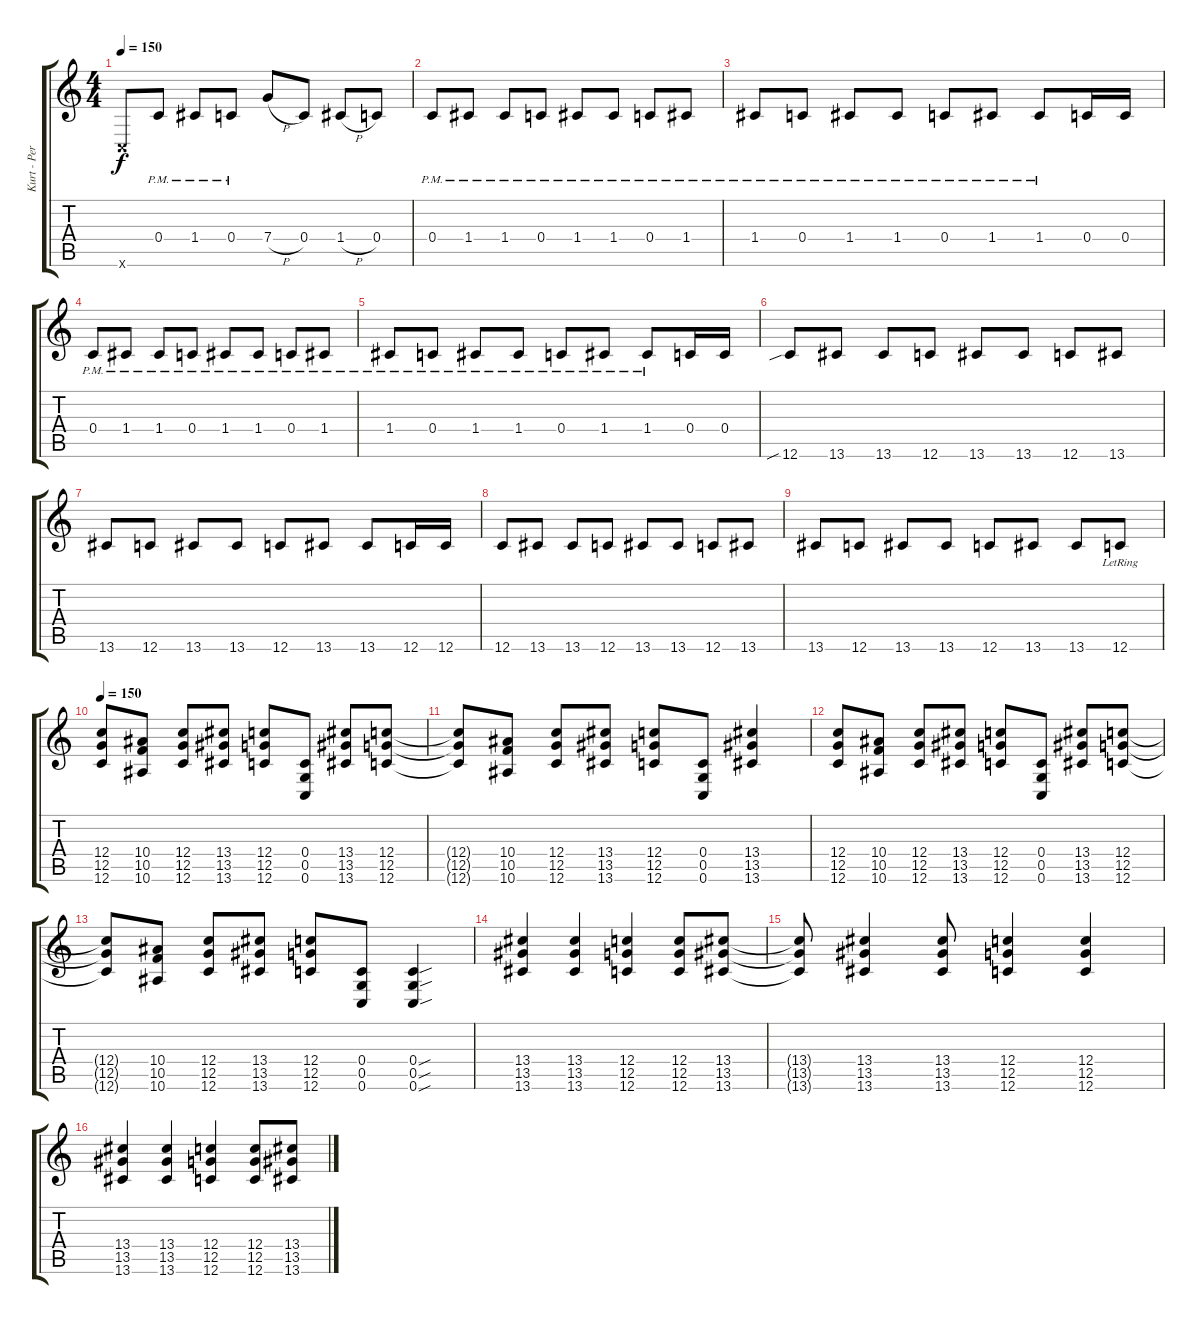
\track ("Kurt - Perception Twin - Guitar" "Kurt - Per") {instrument distortionguitar}
\staff {score tabs}
\tuning (D4 A3 F3 C3 G2 C2) {hide}
\ts (4 4)
\tempo 150
\clef g2
\ks c
0.6{x}.8{dy f} 0.4{pm}.8 1.4{pm}.8 0.4{pm}.8 7.4{h}.8 0.4.8 1.4{h}.8 0.4.8 |
0.4{pm}.8{volume 13 instrument distortionguitar} 1.4{pm}.8 1.4{pm}.8 0.4{pm}.8 1.4{pm}.8 1.4{pm}.8 0.4{pm}.8 1.4{pm}.8 |
1.4{pm}.8 0.4{pm}.8 1.4{pm}.8 1.4{pm}.8 0.4{pm}.8 1.4{pm}.8 1.4{pm}.8 0.4.16 0.4.16 |
0.4{pm}.8{volume 13 instrument distortionguitar} 1.4{pm}.8 1.4{pm}.8 0.4{pm}.8 1.4{pm}.8 1.4{pm}.8 0.4{pm}.8 1.4{pm}.8 |
1.4{pm}.8 0.4{pm}.8 1.4{pm}.8 1.4{pm}.8 0.4{pm}.8 1.4{pm}.8 1.4{pm}.8 0.4.16 0.4.16 |
12.6{sib}.8{instrument overdrivenguitar} 13.6.8 13.6.8 12.6.8 13.6.8 13.6.8 12.6.8 13.6.8 |
13.6.8 12.6.8 13.6.8 13.6.8 12.6.8 13.6.8 13.6.8 12.6.16 12.6.16 |
12.6.8 13.6.8 13.6.8 12.6.8 13.6.8 13.6.8 12.6.8 13.6.8 |
13.6.8 12.6.8 13.6.8 13.6.8 12.6.8 13.6.8 13.6.8 12.6{lr}.8 |
\tempo 150
(12.4 12.5 12.6).8{volume 16 instrument distortionguitar} (10.4 10.5 10.6).8 (12.4 12.5 12.6).8 (13.4 13.5 13.6).8 (12.4 12.5 12.6).8 (0.4 0.5 0.6).8 (13.4 13.5 13.6).8 (12.4 12.5 12.6).8 |
(12.4{t} 12.5{t} 12.6{t}).8 (10.4 10.5 10.6).8 (12.4 12.5 12.6).8 (13.4 13.5 13.6).8 (12.4 12.5 12.6).8 (0.4 0.5 0.6).8 (13.4 13.5 13.6).4 |
(12.4 12.5 12.6).8 (10.4 10.5 10.6).8 (12.4 12.5 12.6).8 (13.4 13.5 13.6).8 (12.4 12.5 12.6).8 (0.4 0.5 0.6).8 (13.4 13.5 13.6).8 (12.4 12.5 12.6).8 |
(12.4{t} 12.5{t} 12.6{t}).8 (10.4 10.5 10.6).8 (12.4 12.5 12.6).8 (13.4 13.5 13.6).8 (12.4 12.5 12.6).8 (0.4 0.5 0.6).8 (0.4{sou} 0.5{sou} 0.6{sou}).4 |
(13.4 13.5 13.6).4 (13.4 13.5 13.6).4 (12.4 12.5 12.6).4 (12.4 12.5 12.6).8 (13.4 13.5 13.6).8 |
(13.4{t} 13.5{t} 13.6{t}).8 (13.4 13.5 13.6).4 (13.4 13.5 13.6).8 (12.4 12.5 12.6).4 (12.4 12.5 12.6).4 |
(13.4 13.5 13.6).4 (13.4 13.5 13.6).4 (12.4 12.5 12.6).4 (12.4 12.5 12.6).8 (13.4 13.5 13.6).8
